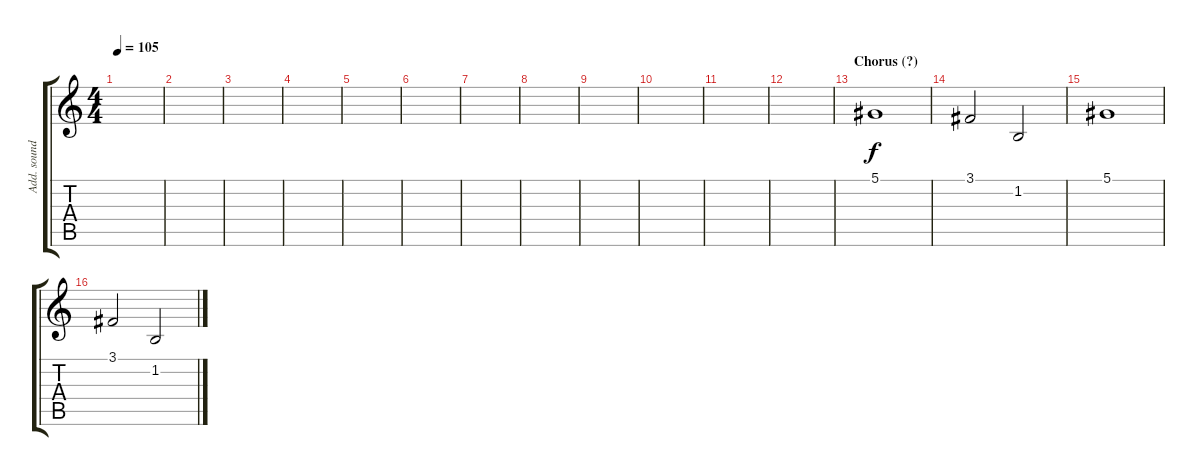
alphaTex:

\track ("Add. sounds" "Add. sound") {instrument synthstrings1}
\staff {score tabs}
\tuning (Eb4 Bb3 Gb3 Db3 Ab2 Db2) {hide}
\ts (4 4)
\tempo 105
\clef g2
\ks c
|
|
|
|
|
|
|
|
|
|
|
|
\section ("" "Chorus (?)")
5.1.1 |
3.1.2 1.2.2 |
5.1.1 |
3.1.2 1.2.2
